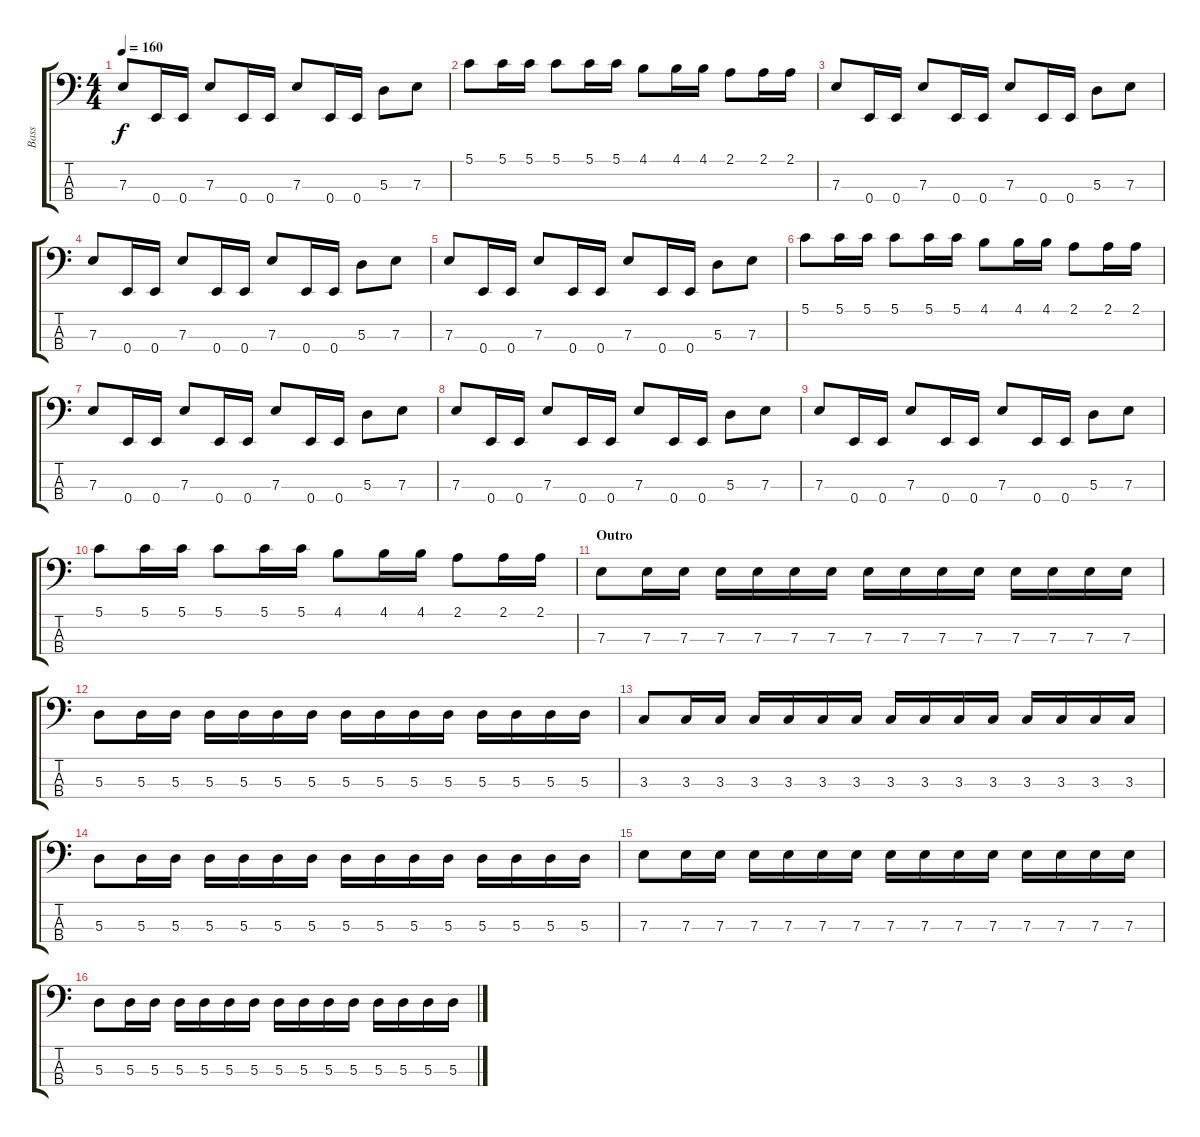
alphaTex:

\track ("Bass" "Bass") {instrument electricbasspick}
\staff {score tabs}
\tuning (G2 D2 A1 E1) {hide}
\ts (4 4)
\tempo 160
\clef f4
\ks c
7.3.8{dy f} 0.4.16 0.4.16 7.3.8 0.4.16 0.4.16 7.3.8 0.4.16 0.4.16 5.3.8 7.3.8 |
5.1.8 5.1.16 5.1.16 5.1.8 5.1.16 5.1.16 4.1.8 4.1.16 4.1.16 2.1.8 2.1.16 2.1.16 |
7.3.8 0.4.16 0.4.16 7.3.8 0.4.16 0.4.16 7.3.8 0.4.16 0.4.16 5.3.8 7.3.8 |
7.3.8 0.4.16 0.4.16 7.3.8 0.4.16 0.4.16 7.3.8 0.4.16 0.4.16 5.3.8 7.3.8 |
7.3.8 0.4.16 0.4.16 7.3.8 0.4.16 0.4.16 7.3.8 0.4.16 0.4.16 5.3.8 7.3.8 |
5.1.8 5.1.16 5.1.16 5.1.8 5.1.16 5.1.16 4.1.8 4.1.16 4.1.16 2.1.8 2.1.16 2.1.16 |
7.3.8 0.4.16 0.4.16 7.3.8 0.4.16 0.4.16 7.3.8 0.4.16 0.4.16 5.3.8 7.3.8 |
7.3.8 0.4.16 0.4.16 7.3.8 0.4.16 0.4.16 7.3.8 0.4.16 0.4.16 5.3.8 7.3.8 |
7.3.8 0.4.16 0.4.16 7.3.8 0.4.16 0.4.16 7.3.8 0.4.16 0.4.16 5.3.8 7.3.8 |
5.1.8 5.1.16 5.1.16 5.1.8 5.1.16 5.1.16 4.1.8 4.1.16 4.1.16 2.1.8 2.1.16 2.1.16 |
\section ("" "Outro")
7.3.8 7.3.16 7.3.16 7.3.16 7.3.16 7.3.16 7.3.16 7.3.16 7.3.16 7.3.16 7.3.16 7.3.16 7.3.16 7.3.16 7.3.16 |
5.3.8 5.3.16 5.3.16 5.3.16 5.3.16 5.3.16 5.3.16 5.3.16 5.3.16 5.3.16 5.3.16 5.3.16 5.3.16 5.3.16 5.3.16 |
3.3.8 3.3.16 3.3.16 3.3.16 3.3.16 3.3.16 3.3.16 3.3.16 3.3.16 3.3.16 3.3.16 3.3.16 3.3.16 3.3.16 3.3.16 |
5.3.8 5.3.16 5.3.16 5.3.16 5.3.16 5.3.16 5.3.16 5.3.16 5.3.16 5.3.16 5.3.16 5.3.16 5.3.16 5.3.16 5.3.16 |
7.3.8 7.3.16 7.3.16 7.3.16 7.3.16 7.3.16 7.3.16 7.3.16 7.3.16 7.3.16 7.3.16 7.3.16 7.3.16 7.3.16 7.3.16 |
5.3.8 5.3.16 5.3.16 5.3.16 5.3.16 5.3.16 5.3.16 5.3.16 5.3.16 5.3.16 5.3.16 5.3.16 5.3.16 5.3.16 5.3.16
